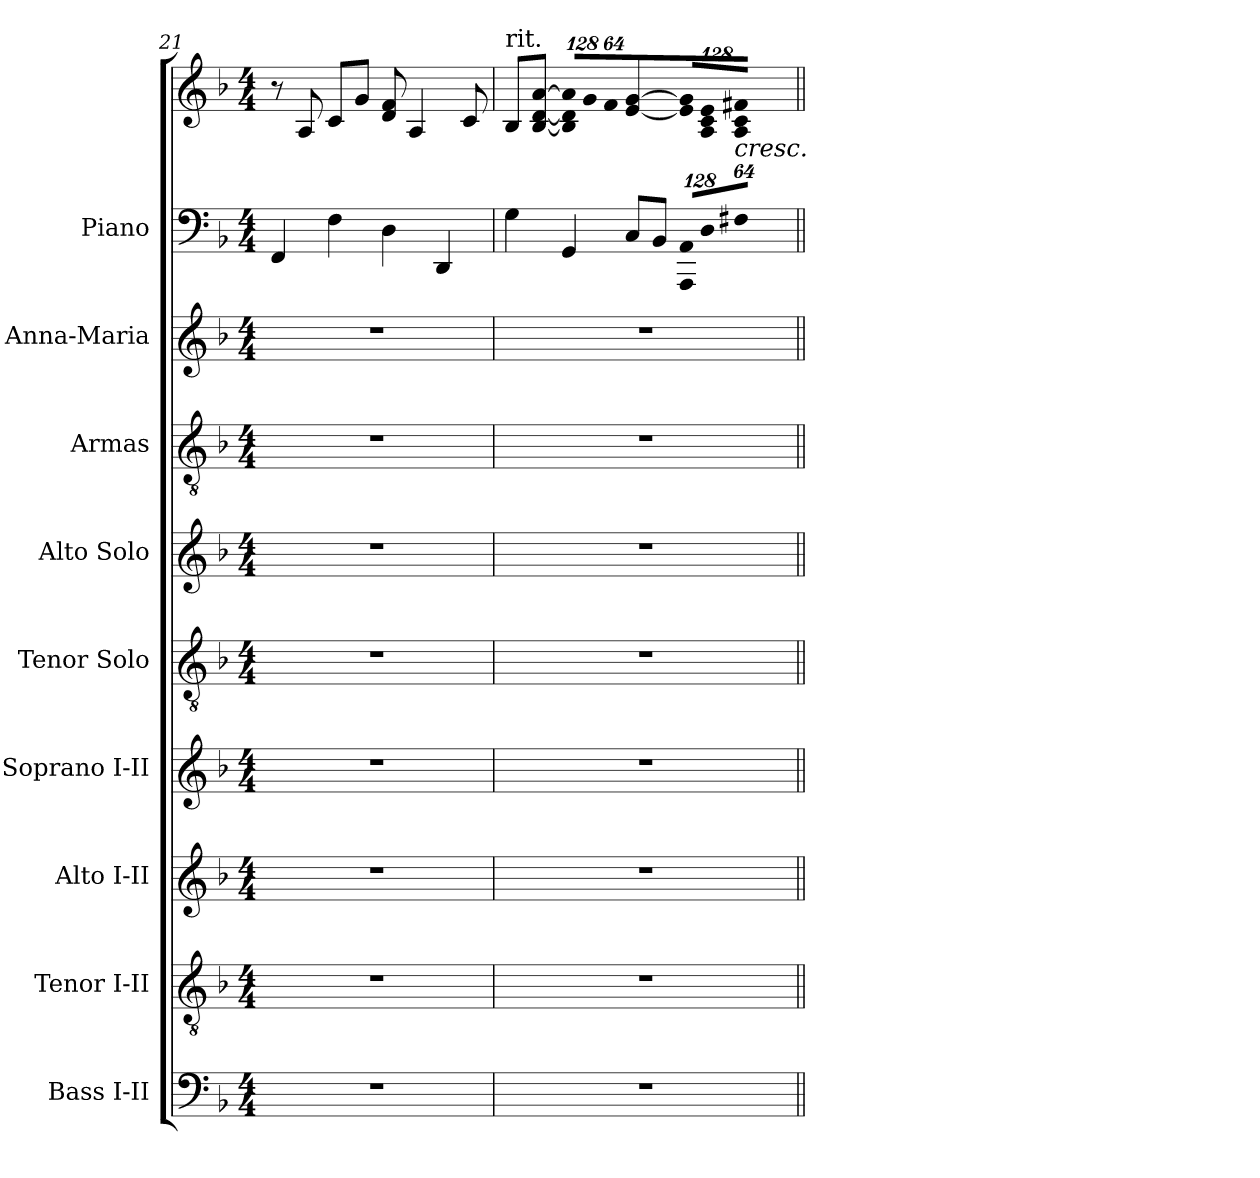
**kern	**kern	**kern	**kern	**kern	**kern	**kern	**kern	**kern	**kern	**dynam
*part9	*part8	*part7	*part6	*part5	*part4	*part3	*part2	*part1	*part1	*part1
*staff10	*staff9	*staff8	*staff7	*staff6	*staff5	*staff4	*staff3	*staff2	*staff1	*staff1/2
*I"Bass I-II	*I"Tenor I-II	*I"Alto I-II	*I"Soprano I-II	*I"Tenor Solo	*I"Alto Solo	*I"Armas	*I"Anna-Maria	*I"Piano	*	*
*I'B.	*I'T.	*I'A.	*I'S.	*I'T. Solo	*I'A. Solo	*I'Armas	*I'A-M	*I'Pno.	*	*
*clefF4	*clefGv2	*clefG2	*clefG2	*clefGv2	*clefG2	*clefGv2	*clefG2	*clefF4	*clefG2	*
*	*ITrd7c12	*	*	*ITrd7c12	*	*ITrd7c12	*	*	*	*
*k[b-]	*k[b-]	*k[b-]	*k[b-]	*k[b-]	*k[b-]	*k[b-]	*k[b-]	*k[b-]	*k[b-]	*
*F:	*F:	*F:	*F:	*F:	*F:	*F:	*F:	*F:	*F:	*
*M4/4	*M4/4	*M4/4	*M4/4	*M4/4	*M4/4	*M4/4	*M4/4	*M4/4	*M4/4	*
*MM82	*MM82	*MM82	*MM82	*MM82	*MM82	*MM82	*MM82	*MM82	*MM82	*
=21	=21	=21	=21	=21	=21	=21	=21	=21	=21	=21
1r	1r	1r	1r	1r	1r	1r	1r	4FFi/	8r	.
.	.	.	.	.	.	.	.	.	8Ai/	.
.	.	.	.	.	.	.	.	4Fi\	8ci/L	.
.	.	.	.	.	.	.	.	.	8gi/J	.
.	.	.	.	.	.	.	.	4Di\	8di/ 8fi	.
.	.	.	.	.	.	.	.	.	4Ai/	.
.	.	.	.	.	.	.	.	4DDi/	.	.
.	.	.	.	.	.	.	.	.	8ci/	.
=22	=22	=22	=22	=22	=22	=22	=22	=22	=22	=22
!	!	!	!	!	!	!	!	!	!LO:TX:t=rit.	!
1r	1r	1r	1r	1r	1r	1r	1r	4Gi\	8B-i/L	.
.	.	.	.	.	.	.	.	.	[<8B-i/ [<8di [>8aiJ	.
*	*	*	*	*	*	*	*	*	*Xbrackettup	*
!	!	!	!	!	!	!	!	!	!LO:N:vis=8	!
.	.	.	.	.	.	.	.	4GGi/	1024%85B-i/] 1024%85di] 1024%85ai]L	[
!	!	!	!	!	!	!	!	!	!LO:N:vis=8	!
.	.	.	.	.	.	.	.	.	1024%85gi/	.
!	!	!	!	!	!	!	!	!	!LO:N:vis=8	!
.	.	.	.	.	.	.	.	.	512%43fi/J	.
.	.	.	.	.	.	.	.	8Ci/L	[<4ei/ [>4gi	.
.	.	.	.	.	.	.	.	8BB-i/J	.	.
*	*	*	*	*	*	*	*	*Xbrackettup	*	*
!	!	!	!	!	!	!	!	!LO:N:vis=8	!LO:N:vis=8	!
.	.	.	.	.	.	.	.	1024%85AAAi/ 1024%85AAiL	1024%85ei/] 1024%85gi]L	.
!	!	!	!	!	!	!	!	!LO:N:vis=8	!LO:N:vis=8	!
.	.	.	.	.	.	.	.	1024%85Di/	1024%85Ai/ 1024%85ci 1024%85ei	.
!	!	!	!	!	!	!	!	!LO:N:vis=8	!LO:N:vis=8	!LO:HP:b
.	.	.	.	.	.	.	.	512%43F#Xi/J	512%43Ai/ 512%43ci 512%43f#XiJ	<
=||	=||	=||	=||	=||	=||	=||	=||	=||	=||	=||
*-	*-	*-	*-	*-	*-	*-	*-	*-	*-	*-
